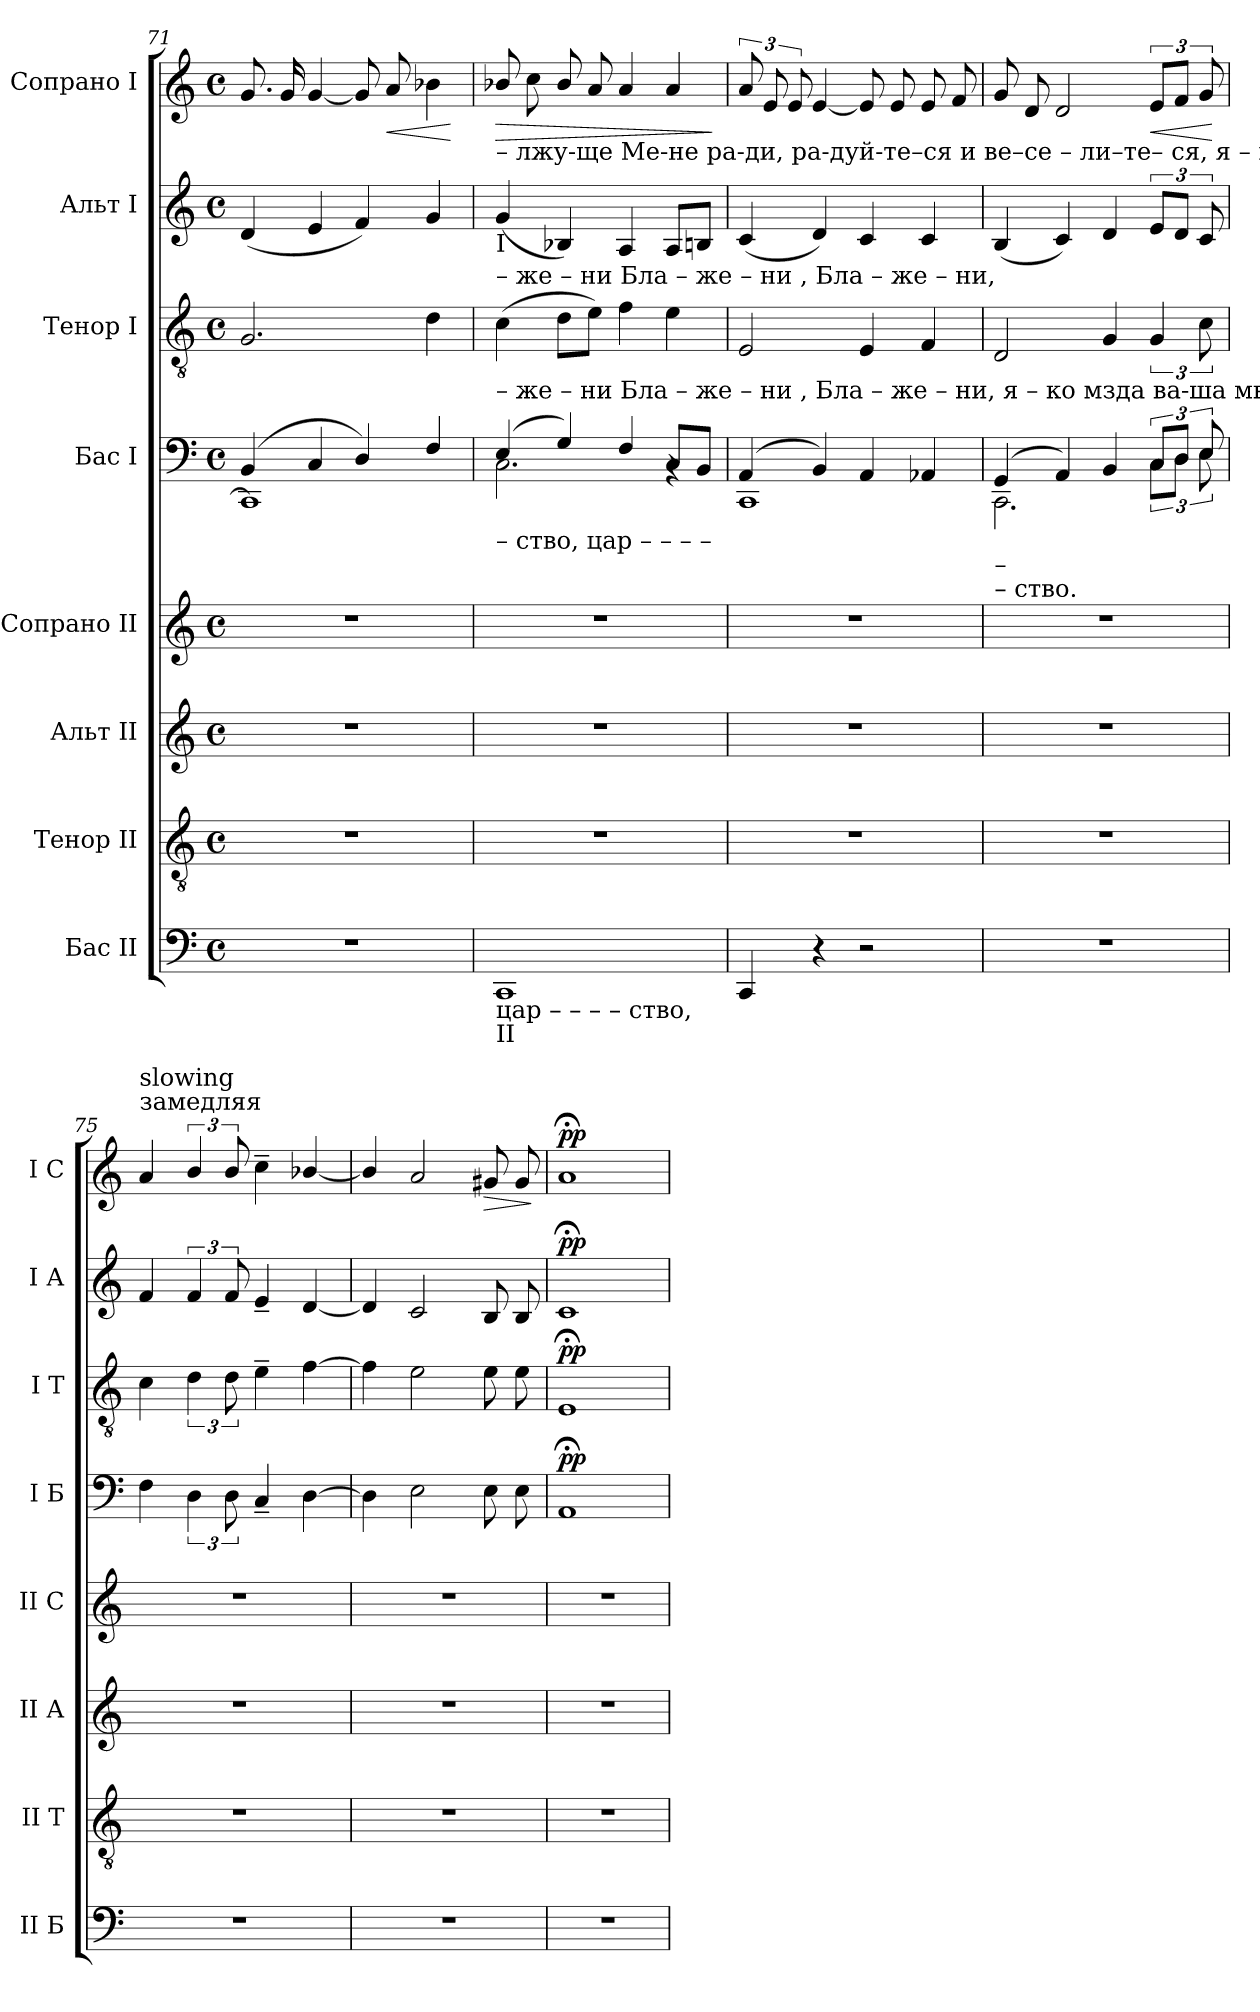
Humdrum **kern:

**kern	**kern	**kern	**kern	**kern	**dynam	**kern	**dynam	**kern	**dynam	**kern	**dynam
*part8	*part7	*part6	*part5	*part4	*part4	*part3	*part3	*part2	*part2	*part1	*part1
*staff8	*staff7	*staff6	*staff5	*staff4	*staff4	*staff3	*staff3	*staff2	*staff2	*staff1	*staff1
*I"Бас II	*I"Тенор II	*I"Альт II	*I"Сопрано II	*I"Бас I	*	*I"Тенор I	*	*I"Альт I	*	*I"Сопрано I	*
*I'II Б	*I'II Т	*I'II А	*I'II С	*I'I Б	*	*I'I Т	*	*I'I А	*	*I'I С	*
*clefF4	*clefGv2	*clefG2	*clefG2	*clefF4	*	*clefGv2	*	*clefG2	*	*clefG2	*
*k[]	*k[]	*k[]	*k[]	*k[]	*	*k[]	*	*k[]	*	*k[]	*
*M4/4	*M4/4	*M4/4	*M4/4	*M4/4	*	*M4/4	*	*M4/4	*	*M4/4	*
*met(c)	*met(c)	*met(c)	*met(c)	*met(c)	*	*met(c)	*	*met(c)	*	*met(c)	*
=71	=71	=71	=71	=71	=71	=71	=71	=71	=71	=71	=71
*	*	*	*	*^	*	*	*	*	*	*	*
1r	1r	1r	1r	(4BB/	1CC]	.	2.G/	.	(4d/	.	8.g/	.
.	.	.	.	.	.	.	.	.	.	.	16g/	.
.	.	.	.	4C/	.	.	.	.	4e/	.	[4g/	.
.	.	.	.	4D/)	.	.	.	.	4f/)	.	8g/]	.
!	!	!	!	!	!	!	!	!	!	!	!	!LO:HP:b
.	.	.	.	.	.	.	.	.	.	.	8a/	<
.	.	.	.	4F/	.	.	4d\	.	4g/	.	4b-X\	.
*	*	*	*	*v	*v	*	*	*	*	*	*	*
.	.	.	.	.	.	.	.	.	.	.	[
!!LO:LB:g=z
=72	=72	=72	=72	=72	=72	=72	=72	=72	=72	=72	=72
*	*	*	*	*^	*	*	*	*	*	*	*
!	!	!	!	!	!	!	!	!	!	!	!LO:TX:b:t=– лжу-ще  Ме-не  ра-ди,               ра-дуй-те–ся             и     ве–се  –  ли–те– ся,          я   –   ко мзда ва-ша мно-га           на      не  – бе  – сех.	!
!	!	!	!	!	!	!	!	!	!LO:TX:b:t=– же             –           ни    Бла    –    же              –             ни ,           Бла     –     же          –       ни,	!	!	!
!	!	!	!	!	!	!	!	!	!LO:TX:b:t=I	!	!	!
!	!	!	!	!	!	!	!LO:TX:b:t=– же             –           ни    Бла    –    же              –             ни ,           Бла     –     же          –       ни,   я   –   ко мзда ва-ша мно-га           на      не  – бе  – сех.	!	!	!	!	!
!	!	!	!	!LO:TX:b:t=– ство,                                                     цар       –        –        –        –	!	!	!	!	!	!	!	!
!LO:TX:b:t=цар       –        –        –        –             ство,	!	!	!	!	!	!	!	!	!	!	!	!
!LO:TX:b:t=II	!	!	!	!	!	!	!	!	!	!	!	!
!	!	!	!	!	!	!	!	!	!	!	!	!LO:HP:b
1CC	1r	1r	1r	(4E/	2.C\	.	(4c\	.	(4g/	.	8b-X/	>
.	.	.	.	.	.	.	.	.	.	.	8cc\	.
.	.	.	.	4G/)	.	.	8d\L	.	4B-X/)	.	8b-/	.
.	.	.	.	.	.	.	8e\J)	.	.	.	8a/	.
.	.	.	.	4F/	.	.	4f\	.	4A/	.	4a/	.
.	.	.	.	8C/L	4rBB	.	4e\	.	8A/L	.	4a/	.
.	.	.	.	8BB/J	.	.	.	.	8Bn/J	.	.	.
*	*	*	*	*v	*v	*	*	*	*	*	*	*
.	.	.	.	.	.	.	.	.	.	.	]
=73	=73	=73	=73	=73	=73	=73	=73	=73	=73	=73	=73
*	*	*	*	*^	*	*	*	*	*	*	*
4CC/	1r	1r	1r	(4AA/	1CC	.	2E/	.	(4c/	.	12a/	.
.	.	.	.	.	.	.	.	.	.	.	12e/	.
.	.	.	.	.	.	.	.	.	.	.	12e/	.
4r	.	.	.	4BB/)	.	.	.	.	4d/)	.	[4e/	.
2r	.	.	.	4AA/	.	.	4E/	.	4c/	.	8e/]	.
.	.	.	.	.	.	.	.	.	.	.	8e/	.
.	.	.	.	4AA-X/	.	.	4F/	.	4c/	.	8e/	.
.	.	.	.	.	.	.	.	.	.	.	8f/	.
=74	=74	=74	=74	=74	=74	=74	=74	=74	=74	=74	=74	=74
!	!	!	!	!LO:TX:b:t=–	!	!	!	!	!	!	!	!
!	!	!	!	!LO:TX:b:t=–     ство.	!	!	!	!	!	!	!	!
1r	1r	1r	1r	(4GG/	2.CC\	.	2D/	.	(4B/	.	8g/	.
.	.	.	.	.	.	.	.	.	.	.	8d/	.
.	.	.	.	4AA/)	.	.	.	.	4c/)	.	2d/	.
.	.	.	.	4BB/	.	.	4G/	.	4d/	.	.	.
!	!	!	!	!	!	!	!	!	!	!	!	!LO:HP:b
.	.	.	.	12C/L	12C\L	.	6G/	.	12e/L	.	12e/L	<
.	.	.	.	12D/J	12D\J	.	.	.	12d/J	.	12f/J	.
.	.	.	.	12E/	12E\	.	12c\	.	12c/	.	12g/	.
*	*	*	*	*v	*v	*	*	*	*	*	*	*
.	.	.	.	.	.	.	.	.	.	.	[
=75	=75	=75	=75	=75	=75	=75	=75	=75	=75	=75	=75
*	*	*	*	*	*	*	*	*	*	*MM40	*
!	!	!	!	!	!	!	!	!	!	!LO:TX:a:t=замедляя	!
!	!	!	!	!	!	!	!	!	!	!LO:TX:a:t=slowing	!
1r	1r	1r	1r	4F\	.	4c\	.	4f/	.	4a/	.
.	.	.	.	6D\	.	6d\	.	6f/	.	6b/	.
.	.	.	.	12D\	.	12d\	.	12f/	.	12b/	.
.	.	.	.	4C~/	.	4e~\	.	4e~/	.	4cc~\	.
.	.	.	.	[4D\	.	[4f\	.	[4d/	.	[4b-X/	.
=76	=76	=76	=76	=76	=76	=76	=76	=76	=76	=76	=76
*	*	*	*	*	*	*	*	*	*	*MM35	*
1r	1r	1r	1r	4D\]	.	4f\]	.	4d/]	.	4b-/]	.
.	.	.	.	2E\	.	2e\	.	2c/	.	2a/	.
!	!	!	!	!	!	!	!	!	!	!	!LO:HP:b
.	.	.	.	8E\	.	8e\	.	8B/	.	8g#X/	>
.	.	.	.	8E\	.	8e\	.	8B/	.	8g#/	.
.	.	.	.	.	.	.	.	.	.	.	]
=77	=77	=77	=77	=77	=77	=77	=77	=77	=77	=77	=77
!	!	!	!	!	!LO:DY:a	!	!LO:DY:a	!	!LO:DY:a	!	!LO:DY:a
1r	1r	1r	1r	1AA;<	pp	1E;<	pp	1c;<	pp	1a;<	pp
=	=	=	=	=	=	=	=	=	=	=	=
*-	*-	*-	*-	*-	*-	*-	*-	*-	*-	*-	*-
